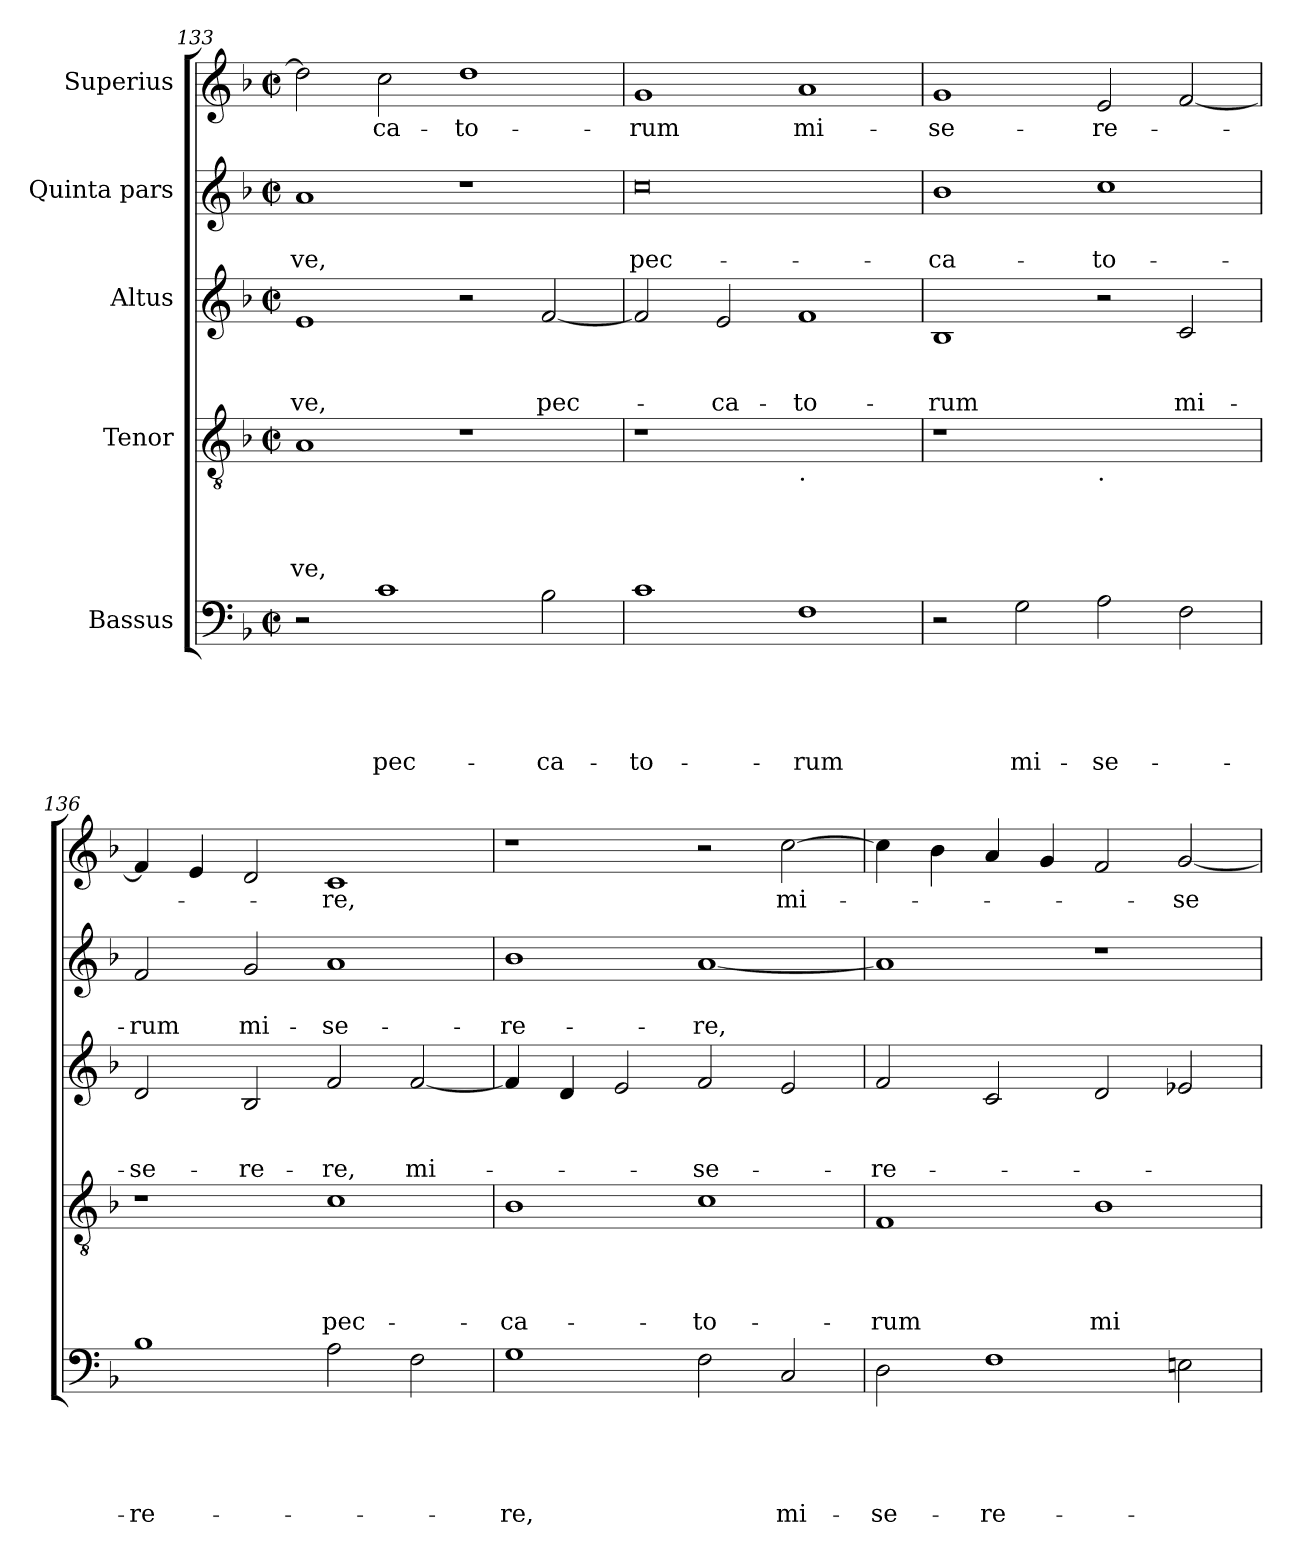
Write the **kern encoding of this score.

**kern	**text	**text	**text	**text	**text	**kern	**text	**text	**text	**text	**kern	**text	**text	**text	**kern	**text	**text	**kern	**text
*part5	*part5	*part5	*part5	*part5	*part5	*part4	*part4	*part4	*part4	*part4	*part3	*part3	*part3	*part3	*part2	*part2	*part2	*part1	*part1
*staff5	*staff5	*staff5	*staff5	*staff5	*staff5	*staff4	*staff4	*staff4	*staff4	*staff4	*staff3	*staff3	*staff3	*staff3	*staff2	*staff2	*staff2	*staff1	*staff1
*I"Bassus	*	*	*	*	*	*I"Tenor	*	*	*	*	*I"Altus	*	*	*	*I"Quinta pars	*	*	*I"Superius	*
*clefF4	*	*	*	*	*	*clefGv2	*	*	*	*	*clefG2	*	*	*	*clefG2	*	*	*clefG2	*
*k[b-]	*	*	*	*	*	*k[b-]	*	*	*	*	*k[b-]	*	*	*	*k[b-]	*	*	*k[b-]	*
*F:	*	*	*	*	*	*F:	*	*	*	*	*F:	*	*	*	*F:	*	*	*F:	*
*M2/2	*	*	*	*	*	*M2/2	*	*	*	*	*M2/2	*	*	*	*M2/2	*	*	*M2/2	*
*met(c|)	*	*	*	*	*	*met(c|)	*	*	*	*	*met(c|)	*	*	*	*met(c|)	*	*	*met(c|)	*
=133	=133	=133	=133	=133	=133	=133	=133	=133	=133	=133	=133	=133	=133	=133	=133	=133	=133	=133	=133
!	!	!	!	!	!	!	!	!	!	!LO:LY:b	!	!	!	!LO:LY:b	!	!	!LO:LY:b	!	!
2r	.	.	.	.	.	1A	.	.	.	-ve,	1e	.	.	-ve,	1a	.	-ve,	2dd\]	.
!	!	!	!	!	!LO:LY:b	!	!	!	!	!	!	!	!	!	!	!	!	!	!LO:LY:b
1c	.	.	.	.	pec-	.	.	.	.	.	.	.	.	.	.	.	.	2cc\	-ca-
!	!	!	!	!	!	!	!	!	!	!	!	!	!	!	!	!	!	!	!LO:LY:b
.	.	.	.	.	.	1r	.	.	.	.	2r	.	.	.	1r	.	.	1dd	-to-
!	!	!	!	!	!LO:LY:b	!	!	!	!	!	!	!	!	!LO:LY:b	!	!	!	!	!
2B-\	.	.	.	.	-ca-	.	.	.	.	.	[<2f/	.	.	pec-	.	.	.	.	.
!!LO:LB:g=z
=134	=134	=134	=134	=134	=134	=134	=134	=134	=134	=134	=134	=134	=134	=134	=134	=134	=134	=134	=134
!	!	!	!	!	!LO:LY:b	!	!	!	!	!	!	!	!	!	!	!	!LO:LY:b	!	!LO:LY:b
1c	.	.	.	.	-to-	1r	.	.	.	.	2f/]	.	.	.	0cc	.	pec-	1g	-rum
!	!	!	!	!	!	!	!	!	!	!	!	!	!	!LO:LY:b	!	!	!	!	!
.	.	.	.	.	.	.	.	.	.	.	2e/	.	.	-ca-	.	.	.	.	.
!	!	!	!	!	!	!LO:TX:b:t=.	!	!	!	!	!	!	!	!	!	!	!	!	!
!	!	!	!	!	!LO:LY:b	!	!	!	!	!	!	!	!	!LO:LY:b	!	!	!	!	!LO:LY:b
1F	.	.	.	.	-rum	1ryy	.	.	.	.	1f	.	.	-to-	.	.	.	1a	mi-
=135	=135	=135	=135	=135	=135	=135	=135	=135	=135	=135	=135	=135	=135	=135	=135	=135	=135	=135	=135
!	!	!	!	!	!	!	!	!	!	!	!	!	!	!LO:LY:b	!	!	!LO:LY:b	!	!LO:LY:b
2r	.	.	.	.	.	1r	.	.	.	.	1B-	.	.	-rum	1b-	.	-ca-	1g	-se-
!	!	!	!	!	!LO:LY:b	!	!	!	!	!	!	!	!	!	!	!	!	!	!
2G\	.	.	.	.	mi-	.	.	.	.	.	.	.	.	.	.	.	.	.	.
!	!	!	!	!	!	!LO:TX:b:t=.	!	!	!	!	!	!	!	!	!	!	!	!	!
!	!	!	!	!	!LO:LY:b	!	!	!	!	!	!	!	!	!	!	!	!LO:LY:b	!	!LO:LY:b
2A\	.	.	.	.	-se-	1ryy	.	.	.	.	2r	.	.	.	1cc	.	-to-	2e/	-re-
!	!	!	!	!	!	!	!	!	!	!	!	!	!	!LO:LY:b	!	!	!	!	!
2F\	.	.	.	.	.	.	.	.	.	.	2c/	.	.	mi-	.	.	.	[<2f/	.
=136	=136	=136	=136	=136	=136	=136	=136	=136	=136	=136	=136	=136	=136	=136	=136	=136	=136	=136	=136
!	!	!	!	!	!LO:LY:b	!	!	!	!	!	!	!	!	!LO:LY:b	!	!	!LO:LY:b	!	!
1B-	.	.	.	.	-re-	1r	.	.	.	.	2d/	.	.	-se-	2f/	.	-rum	4f/]	.
.	.	.	.	.	.	.	.	.	.	.	.	.	.	.	.	.	.	4e/	.
!	!	!	!	!	!	!	!	!	!	!	!	!	!	!LO:LY:b	!	!	!LO:LY:b	!	!
.	.	.	.	.	.	.	.	.	.	.	2B-/	.	.	-re-	2g/	.	mi-	2d/	.
!	!	!	!	!	!	!	!	!	!	!LO:LY:b	!	!	!	!LO:LY:b	!	!	!LO:LY:b	!	!LO:LY:b
2A\	.	.	.	.	.	1c	.	.	.	pec-	2f/	.	.	-re,	1a	.	-se-	1c	-re,
!	!	!	!	!	!	!	!	!	!	!	!	!	!	!LO:LY:b	!	!	!	!	!
2F\	.	.	.	.	.	.	.	.	.	.	[<2f/	.	.	mi-	.	.	.	.	.
=137	=137	=137	=137	=137	=137	=137	=137	=137	=137	=137	=137	=137	=137	=137	=137	=137	=137	=137	=137
!	!	!	!	!	!LO:LY:b	!	!	!	!	!LO:LY:b	!	!	!	!	!	!	!LO:LY:b	!	!
1G	.	.	.	.	-re,	1B-	.	.	.	-ca-	4f/]	.	.	.	1b-	.	-re-	1r	.
.	.	.	.	.	.	.	.	.	.	.	4d/	.	.	.	.	.	.	.	.
.	.	.	.	.	.	.	.	.	.	.	2e/	.	.	.	.	.	.	.	.
!	!	!	!	!	!	!	!	!	!	!LO:LY:b	!	!	!	!LO:LY:b	!	!	!LO:LY:b	!	!
2F\	.	.	.	.	.	1c	.	.	.	-to-	2f/	.	.	-se-	[<1a	.	-re,	2r	.
!	!	!	!	!	!LO:LY:b	!	!	!	!	!	!	!	!	!	!	!	!	!	!LO:LY:b
2C/	.	.	.	.	mi-	.	.	.	.	.	2e/	.	.	.	.	.	.	[<2cc\	mi-
!!LO:LB:g=z
=138	=138	=138	=138	=138	=138	=138	=138	=138	=138	=138	=138	=138	=138	=138	=138	=138	=138	=138	=138
!	!	!	!	!	!LO:LY:b	!	!	!	!	!LO:LY:b	!	!	!	!LO:LY:b	!	!	!	!	!
2D\	.	.	.	.	-se-	1F	.	.	.	-rum	2f/	.	.	-re-	1a]	.	.	4cc\]	.
.	.	.	.	.	.	.	.	.	.	.	.	.	.	.	.	.	.	4b-\	.
!	!	!	!	!	!LO:LY:b	!	!	!	!	!	!	!	!	!	!	!	!	!	!
1F	.	.	.	.	-re-	.	.	.	.	.	2c/	.	.	.	.	.	.	4a/	.
.	.	.	.	.	.	.	.	.	.	.	.	.	.	.	.	.	.	4g/	.
!	!	!	!	!	!	!	!	!	!	!LO:LY:b	!	!	!	!	!	!	!	!	!
.	.	.	.	.	.	1B-	.	.	.	mi-	2d/	.	.	.	1r	.	.	2f/	.
!	!	!	!	!	!	!	!	!	!	!	!	!	!	!	!	!	!	!	!LO:LY:b
2En\	.	.	.	.	.	.	.	.	.	.	2e-X/	.	.	.	.	.	.	[<2g/	-se-
=	=	=	=	=	=	=	=	=	=	=	=	=	=	=	=	=	=	=	=
*-	*-	*-	*-	*-	*-	*-	*-	*-	*-	*-	*-	*-	*-	*-	*-	*-	*-	*-	*-
